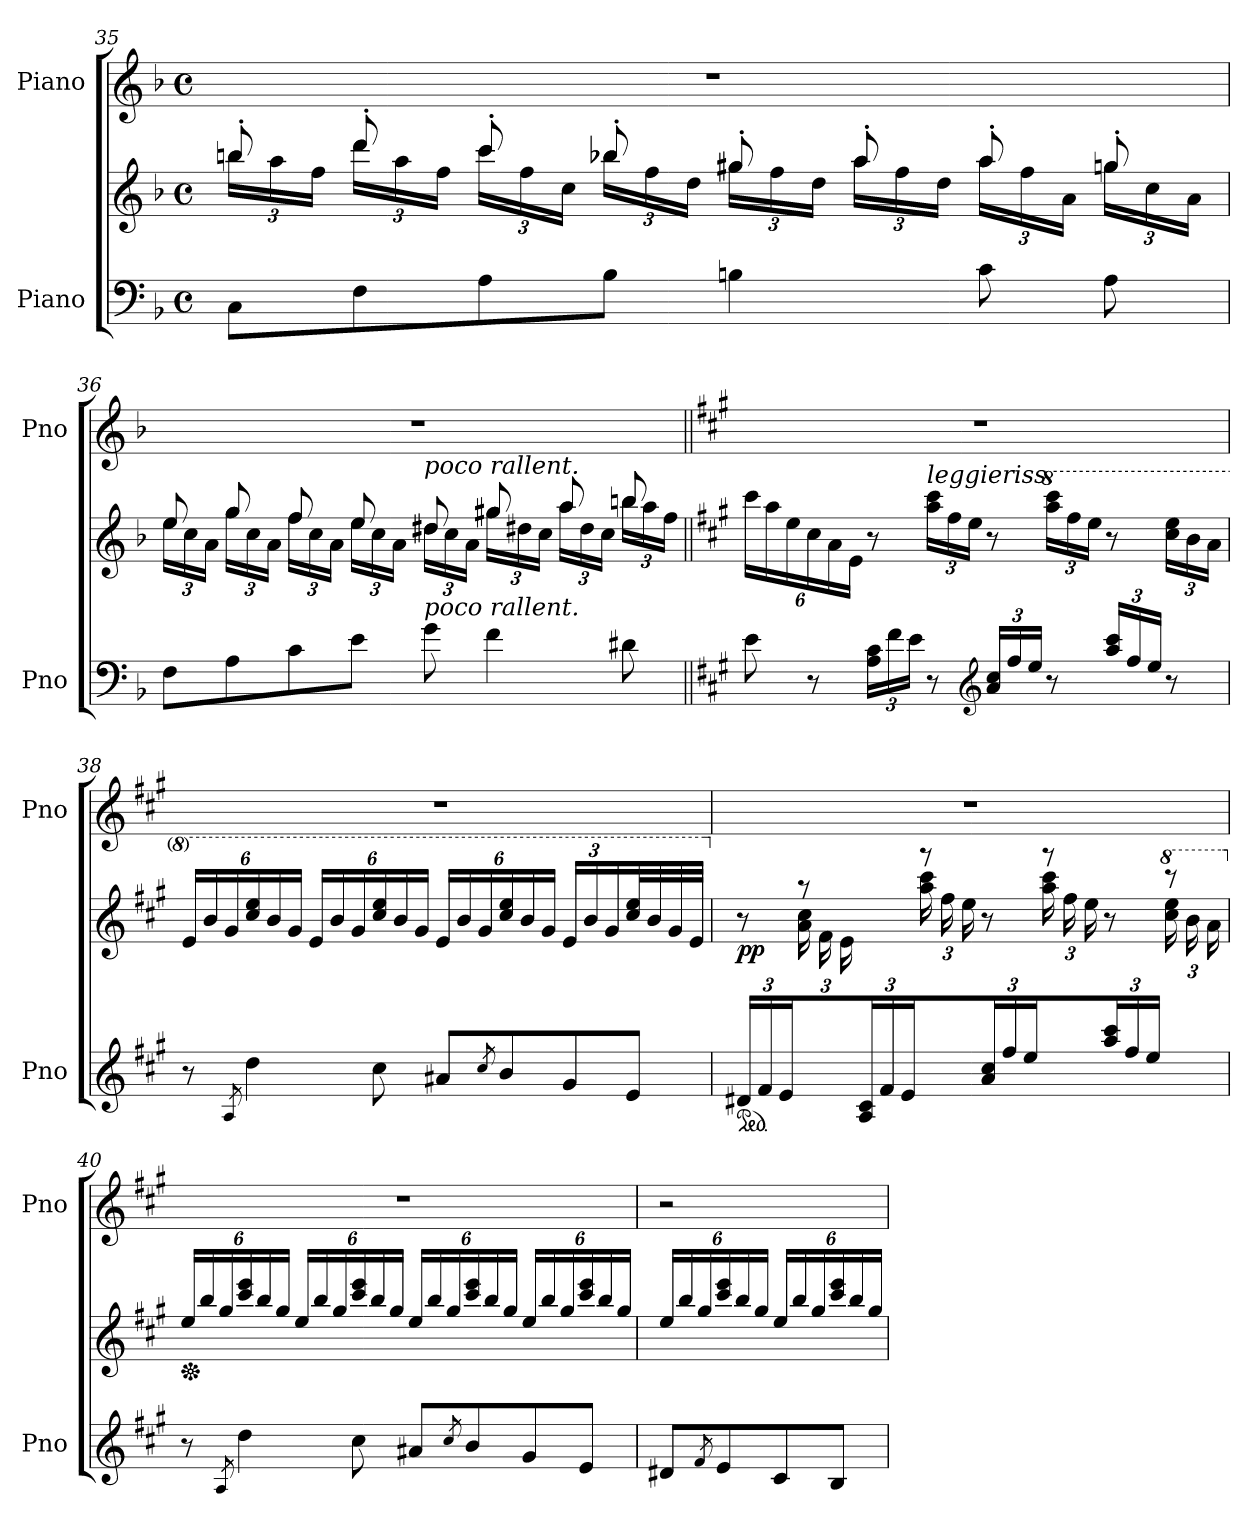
**kern	**kern	**dynam	**kern
*part2	*part2	*part2	*part1
*staff3	*staff2	*staff2/3	*staff1
*I"Piano	*	*	*I"Piano
*I'Pno	*	*	*I'Pno
*clefF4	*clefG2	*	*clefG2
*k[b-]	*k[b-]	*	*k[b-]
*M4/4	*M4/4	*	*M4/4
*met(c)	*met(c)	*	*met(c)
=35	=35	=35	=35
*	*^	*	*
*	*	*Xbrackettup	*	*
8C\L	8bbn'/	24bb\LL	.	1r
.	.	24aa\	.	.
.	.	24ff\JJ	.	.
8F\	8ddd'/	24ddd\LL	.	.
.	.	24aa\	.	.
.	.	24ff\JJ	.	.
8A\	8ccc'/	24ccc\LL	.	.
.	.	24ff\	.	.
.	.	24cc\JJ	.	.
8B-\J	8bb-X'/	24bb-\LL	.	.
.	.	24ff\	.	.
.	.	24dd\JJ	.	.
4Bn\	8gg#X'/	24gg#\LL	.	.
.	.	24ff\	.	.
.	.	24dd\JJ	.	.
.	8aa'/	24aa\LL	.	.
.	.	24ff\	.	.
.	.	24dd\JJ	.	.
8c\	8aa'/	24aa\LL	.	.
.	.	24ff\	.	.
.	.	24a\JJ	.	.
8A\	8ggn'/	24gg\LL	.	.
.	.	24cc\	.	.
.	.	24a\JJ	.	.
!!LO:LB:g=z
=36	=36	=36	=36	=36
8F\L	8ee/	24ee\LL	.	1r
.	.	24cc\	.	.
.	.	24a\JJ	.	.
8A\	8gg/	24gg\LL	.	.
.	.	24cc\	.	.
.	.	24a\JJ	.	.
8c\	8ff/	24ff\LL	.	.
.	.	24cc\	.	.
.	.	24a\JJ	.	.
8e\J	8ee/	24ee\LL	.	.
.	.	24cc\	.	.
.	.	24a\JJ	.	.
!	!LO:TX:a:i:t=poco rallent.	!	!	!
!LO:TX:a:i:t=poco rallent.	!	!	!	!
8g\	8dd#X/	24dd#\LL	.	.
.	.	24cc\	.	.
.	.	24a\JJ	.	.
4f\	8gg#X/	24gg#\LL	.	.
.	.	24dd#X\	.	.
.	.	24cc\JJ	.	.
.	8aa/	24aa\LL	.	.
.	.	24dd#\	.	.
.	.	24cc\JJ	.	.
8d#X\	8bbn/	24bb\LL	.	.
.	.	24aa\	.	.
.	.	24ff\JJ	.	.
*	*v	*v	*	*
=37||	=37||	=37||	=37||
*k[f#c#g#]	*k[f#c#g#]	*	*k[f#c#g#]
*	*^	*	*
!	!LO:TX:a:i:t=a tempo.	!	!	!
*	*v	*v	*	*
8e\	(24ccc#\LL	.	1r
.	24aa\	.	.
.	24ee\	.	.
8r	24cc#\	.	.
.	24a\	.	.
.	24e\JJ	.	.
*Xbrackettup	*	*	*
24A\ 24c#\LL	8r	.	.
24f#\	.	.	.
24e\JJ)	.	.	.
!	!LO:TX:a:i:t=leggieriss.	!	!
8r	(24aa\ 24ccc#\LL	.	.
.	24ff#\	.	.
.	24ee\JJ	.	.
*clefG2	*	*	*
24a/ 24cc#/LL	8r	.	.
24ff#/	.	.	.
24ee/JJ)	.	.	.
*	*8va	*	*
8r	(24aaa\ 24cccc#\LL	.	.
.	24fff#\	.	.
.	24eee\JJ	.	.
24aa/ 24ccc#/LL	8r	.	.
24ff#/	.	.	.
24ee/JJ)	.	.	.
8r	24ccc#\ 24eee\LL	.	.
.	24bb\	.	.
.	24aa\JJ	.	.
!!LO:LB:g=z
=38	=38	=38	=38
8r	24ee/LL	.	1r
.	24bb/	.	.
.	24gg#/	.	.
8qA/	.	.	.
4dd\	24ccc#/ 24eee/	.	.
.	24bb/	.	.
.	24gg#/JJ	.	.
.	24ee/LL	.	.
.	24bb/	.	.
.	24gg#/	.	.
8cc#\	24ccc#/ 24eee/	.	.
.	24bb/	.	.
.	24gg#/JJ	.	.
8a#X/L	24ee/LL	.	.
.	24bb/	.	.
.	24gg#/	.	.
8qcc#/	.	.	.
8b/	24ccc#/ 24eee/	.	.
.	24bb/	.	.
.	24gg#/JJ	.	.
8g#/	24ee/LL	.	.
.	24bb/	.	.
.	24gg#/	.	.
8e/J	32ccc#/ 32eee/L	.	.
.	32bb/	.	.
.	32gg#/	.	.
.	32ee/JJJ	.	.
=39	=39	=39	=39
*ped	*	*	*
*	*X8va	*	*
*	*^	*	*
!	!	!	!LO:DY:b	!
24d#X/LL	8r	8ryy	pp	1r
24f#/	.	.	.	.
24e/JJ	.	.	.	.
8ryy	8r	(24a\ 24cc#\LL	.	.
.	.	24f#\	.	.
.	.	24e\	.	.
24A/ 24c#/	8ryy	8ryy	.	.
24f#/	.	.	.	.
24e/JJ)	.	.	.	.
8ryy	8r	(24aa\ 24ccc#\LL	.	.
.	.	24ff#\	.	.
.	.	24ee\	.	.
24a/ 24cc#/	8r	8ryy	.	.
24ff#/	.	.	.	.
24ee/JJ)	.	.	.	.
*	*8va	*	*	*
8ryy	8r	(24aaa\ 24cccc#\LL	.	.
.	.	24fff#\	.	.
.	.	24eee\	.	.
*	*X8va	*	*	*
24aa/ 24ccc#/	8r	8ryy	.	.
24ff#/	.	.	.	.
24ee/JJ)	.	.	.	.
*	*8va	*	*	*
8ryy	8r	24ccc#\ 24eee\LL	.	.
.	.	24bb\	.	.
.	.	24aa\JJ	.	.
*	*v	*v	*	*
!!LO:LB:g=z
=40	=40	=40	=40
*	*Xped	*	*
*	*X8va	*	*
8r	24ee/LL	.	1r
.	24bb/	.	.
.	24gg#/	.	.
8qA/	.	.	.
4dd\	24ccc#/ 24eee/	.	.
.	24bb/	.	.
.	24gg#/JJ	.	.
.	24ee/LL	.	.
.	24bb/	.	.
.	24gg#/	.	.
8cc#\	24ccc#/ 24eee/	.	.
.	24bb/	.	.
.	24gg#/JJ	.	.
8a#X/L	24ee/LL	.	.
.	24bb/	.	.
.	24gg#/	.	.
8qcc#/	.	.	.
8b/	24ccc#/ 24eee/	.	.
.	24bb/	.	.
.	24gg#/JJ	.	.
8g#/	24ee/LL	.	.
.	24bb/	.	.
.	24gg#/	.	.
8e/J	24ccc#/ 24eee/	.	.
.	24bb/	.	.
.	24gg#/JJ	.	.
=40X2	=40X2	=40X2	=40X2
8d#X/L	24ee/LL	.	2r
.	24bb/	.	.
.	24gg#/	.	.
8qf#/	.	.	.
8e/	24ccc#/ 24eee/	.	.
.	24bb/	.	.
.	24gg#/JJ	.	.
8c#/	24ee/LL	.	.
.	24bb/	.	.
.	24gg#/	.	.
8B/J	24ccc#/ 24eee/	.	.
.	24bb/	.	.
.	24gg#/JJ	.	.
=	=	=	=
*-	*-	*-	*-
